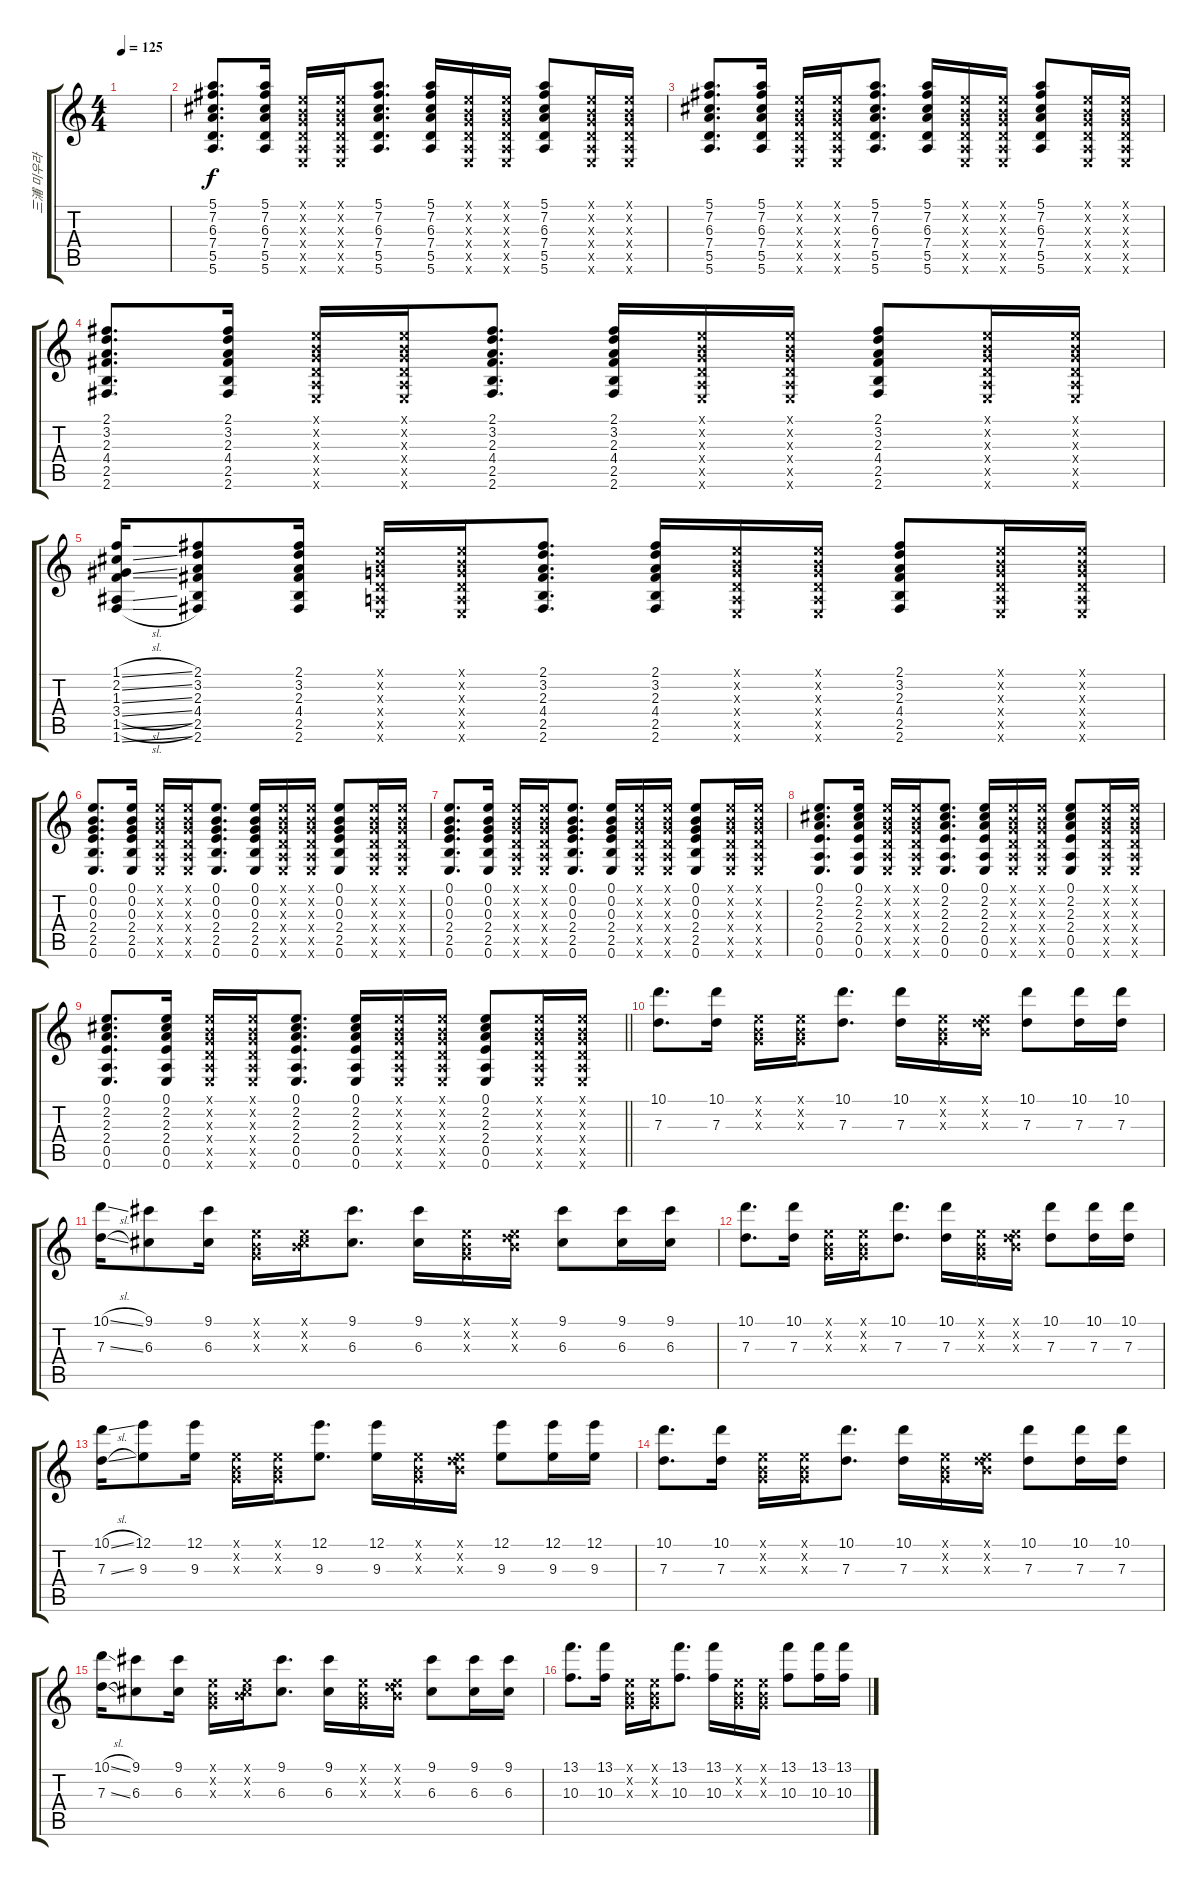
\track ("三浦 미우라" "三浦 미우라") {instrument acousticguitarsteel}
\staff {score tabs}
\tuning (E4 B3 G3 D3 A2 E2) {hide}
\ts (4 4)
\tempo 125
\clef g2
\ks c
|
(5.1 7.2 6.3 7.4 5.5 5.6).8{d} (5.1 7.2 6.3 7.4 5.5 5.6).16 (0.1{x} 0.2{x} 0.3{x} 0.4{x} 0.5{x} 0.6{x}).16 (0.1{x} 0.2{x} 0.3{x} 0.4{x} 0.5{x} 0.6{x}).16 (5.1 7.2 6.3 7.4 5.5 5.6).8{d} (5.1 7.2 6.3 7.4 5.5 5.6).16 (0.1{x} 0.2{x} 0.3{x} 0.4{x} 0.5{x} 0.6{x}).16 (0.1{x} 0.2{x} 0.3{x} 0.4{x} 0.5{x} 0.6{x}).16 (5.1 7.2 6.3 7.4 5.5 5.6).8 (0.1{x} 0.2{x} 0.3{x} 0.4{x} 0.5{x} 0.6{x}).16 (0.1{x} 0.2{x} 0.3{x} 0.4{x} 0.5{x} 0.6{x}).16 |
(5.1 7.2 6.3 7.4 5.5 5.6).8{d} (5.1 7.2 6.3 7.4 5.5 5.6).16 (0.1{x} 0.2{x} 0.3{x} 0.4{x} 0.5{x} 0.6{x}).16 (0.1{x} 0.2{x} 0.3{x} 0.4{x} 0.5{x} 0.6{x}).16 (5.1 7.2 6.3 7.4 5.5 5.6).8{d} (5.1 7.2 6.3 7.4 5.5 5.6).16 (0.1{x} 0.2{x} 0.3{x} 0.4{x} 0.5{x} 0.6{x}).16 (0.1{x} 0.2{x} 0.3{x} 0.4{x} 0.5{x} 0.6{x}).16 (5.1 7.2 6.3 7.4 5.5 5.6).8 (0.1{x} 0.2{x} 0.3{x} 0.4{x} 0.5{x} 0.6{x}).16 (0.1{x} 0.2{x} 0.3{x} 0.4{x} 0.5{x} 0.6{x}).16 |
(2.1 3.2 2.3 4.4 2.5 2.6).8{d} (2.1 3.2 2.3 4.4 2.5 2.6).16 (0.1{x} 0.2{x} 0.3{x} 0.4{x} 0.5{x} 0.6{x}).16 (0.1{x} 0.2{x} 0.3{x} 0.4{x} 0.5{x} 0.6{x}).16 (2.1 3.2 2.3 4.4 2.5 2.6).8{d} (2.1 3.2 2.3 4.4 2.5 2.6).16 (0.1{x} 0.2{x} 0.3{x} 0.4{x} 0.5{x} 0.6{x}).16 (0.1{x} 0.2{x} 0.3{x} 0.4{x} 0.5{x} 0.6{x}).16 (2.1 3.2 2.3 4.4 2.5 2.6).8 (0.1{x} 0.2{x} 0.3{x} 0.4{x} 0.5{x} 0.6{x}).16 (0.1{x} 0.2{x} 0.3{x} 0.4{x} 0.5{x} 0.6{x}).16 |
(1.1{sl} 2.2{sl} 1.3{sl} 3.4{sl} 1.5{sl} 1.6{sl}).16 (2.1 3.2 2.3 4.4 2.5 2.6).8 (2.1 3.2 2.3 4.4 2.5 2.6).16 (0.1{x} 0.2{x} 0.3{x} 0.4{x} 0.5{x} 0.6{x}).16 (0.1{x} 0.2{x} 0.3{x} 0.4{x} 0.5{x} 0.6{x}).16 (2.1 3.2 2.3 4.4 2.5 2.6).8{d} (2.1 3.2 2.3 4.4 2.5 2.6).16 (0.1{x} 0.2{x} 0.3{x} 0.4{x} 0.5{x} 0.6{x}).16 (0.1{x} 0.2{x} 0.3{x} 0.4{x} 0.5{x} 0.6{x}).16 (2.1 3.2 2.3 4.4 2.5 2.6).8 (0.1{x} 0.2{x} 0.3{x} 0.4{x} 0.5{x} 0.6{x}).16 (0.1{x} 0.2{x} 0.3{x} 0.4{x} 0.5{x} 0.6{x}).16 |
(0.1 0.2 0.3 2.4 2.5 0.6).8{d} (0.1 0.2 0.3 2.4 2.5 0.6).16 (0.1{x} 0.2{x} 0.3{x} 0.4{x} 0.5{x} 0.6{x}).16 (0.1{x} 0.2{x} 0.3{x} 0.4{x} 0.5{x} 0.6{x}).16 (0.1 0.2 0.3 2.4 2.5 0.6).8{d} (0.1 0.2 0.3 2.4 2.5 0.6).16 (0.1{x} 0.2{x} 0.3{x} 0.4{x} 0.5{x} 0.6{x}).16 (0.1{x} 0.2{x} 0.3{x} 0.4{x} 0.5{x} 0.6{x}).16 (0.1 0.2 0.3 2.4 2.5 0.6).8 (0.1{x} 0.2{x} 0.3{x} 0.4{x} 0.5{x} 0.6{x}).16 (0.1{x} 0.2{x} 0.3{x} 0.4{x} 0.5{x} 0.6{x}).16 |
(0.1 0.2 0.3 2.4 2.5 0.6).8{d} (0.1 0.2 0.3 2.4 2.5 0.6).16 (0.1{x} 0.2{x} 0.3{x} 0.4{x} 0.5{x} 0.6{x}).16 (0.1{x} 0.2{x} 0.3{x} 0.4{x} 0.5{x} 0.6{x}).16 (0.1 0.2 0.3 2.4 2.5 0.6).8{d} (0.1 0.2 0.3 2.4 2.5 0.6).16 (0.1{x} 0.2{x} 0.3{x} 0.4{x} 0.5{x} 0.6{x}).16 (0.1{x} 0.2{x} 0.3{x} 0.4{x} 0.5{x} 0.6{x}).16 (0.1 0.2 0.3 2.4 2.5 0.6).8 (0.1{x} 0.2{x} 0.3{x} 0.4{x} 0.5{x} 0.6{x}).16 (0.1{x} 0.2{x} 0.3{x} 0.4{x} 0.5{x} 0.6{x}).16 |
(0.1 2.2 2.3 2.4 0.5 0.6).8{d} (0.1 2.2 2.3 2.4 0.5 0.6).16 (0.1{x} 0.2{x} 0.3{x} 0.4{x} 0.5{x} 0.6{x}).16 (0.1{x} 0.2{x} 0.3{x} 0.4{x} 0.5{x} 0.6{x}).16 (0.1 2.2 2.3 2.4 0.5 0.6).8{d} (0.1 2.2 2.3 2.4 0.5 0.6).16 (0.1{x} 0.2{x} 0.3{x} 0.4{x} 0.5{x} 0.6{x}).16 (0.1{x} 0.2{x} 0.3{x} 0.4{x} 0.5{x} 0.6{x}).16 (0.1 2.2 2.3 2.4 0.5 0.6).8 (0.1{x} 0.2{x} 0.3{x} 0.4{x} 0.5{x} 0.6{x}).16 (0.1{x} 0.2{x} 0.3{x} 0.4{x} 0.5{x} 0.6{x}).16 |
\barLineRight lightlight
(0.1 2.2 2.3 2.4 0.5 0.6).8{d} (0.1 2.2 2.3 2.4 0.5 0.6).16 (0.1{x} 0.2{x} 0.3{x} 0.4{x} 0.5{x} 0.6{x}).16 (0.1{x} 0.2{x} 0.3{x} 0.4{x} 0.5{x} 0.6{x}).16 (0.1 2.2 2.3 2.4 0.5 0.6).8{d} (0.1 2.2 2.3 2.4 0.5 0.6).16 (0.1{x} 0.2{x} 0.3{x} 0.4{x} 0.5{x} 0.6{x}).16 (0.1{x} 0.2{x} 0.3{x} 0.4{x} 0.5{x} 0.6{x}).16 (0.1 2.2 2.3 2.4 0.5 0.6).8 (0.1{x} 0.2{x} 0.3{x} 0.4{x} 0.5{x} 0.6{x}).16 (0.1{x} 0.2{x} 0.3{x} 0.4{x} 0.5{x} 0.6{x}).16 |
(10.1 7.3).8{d} (10.1 7.3).16 (0.1{x} 0.2{x} 0.3{x}).16 (0.1{x} 0.2{x} 0.3{x}).16 (10.1 7.3).8{d} (10.1 7.3).16 (0.1{x} 0.2{x} 0.3{x}).16 (0.1{x} 0.2{x} 7.3{x}).16 (10.1 7.3).8 (10.1 7.3).16 (10.1 7.3).16 |
(10.1{sl} 7.3{sl}).16 (9.1 6.3).8 (9.1 6.3).16 (0.1{x} 0.2{x} 0.3{x}).16 (0.1{x} 0.2{x} 6.3{x}).16 (9.1 6.3).8{d} (9.1 6.3).16 (0.1{x} 0.2{x} 0.3{x}).16 (0.1{x} 0.2{x} 7.3{x}).16 (9.1 6.3).8 (9.1 6.3).16 (9.1 6.3).16 |
(10.1 7.3).8{d} (10.1 7.3).16 (0.1{x} 0.2{x} 0.3{x}).16 (0.1{x} 0.2{x} 0.3{x}).16 (10.1 7.3).8{d} (10.1 7.3).16 (0.1{x} 0.2{x} 0.3{x}).16 (0.1{x} 0.2{x} 7.3{x}).16 (10.1 7.3).8 (10.1 7.3).16 (10.1 7.3).16 |
(10.1{sl} 7.3{sl}).16 (12.1 9.3).8 (12.1 9.3).16 (0.1{x} 0.2{x} 0.3{x}).16 (0.1{x} 0.2{x} 0.3{x}).16 (12.1 9.3).8{d} (12.1 9.3).16 (0.1{x} 0.2{x} 0.3{x}).16 (0.1{x} 0.2{x} 7.3{x}).16 (12.1 9.3).8 (12.1 9.3).16 (12.1 9.3).16 |
(10.1 7.3).8{d} (10.1 7.3).16 (0.1{x} 0.2{x} 0.3{x}).16 (0.1{x} 0.2{x} 0.3{x}).16 (10.1 7.3).8{d} (10.1 7.3).16 (0.1{x} 0.2{x} 0.3{x}).16 (0.1{x} 0.2{x} 7.3{x}).16 (10.1 7.3).8 (10.1 7.3).16 (10.1 7.3).16 |
(10.1{sl} 7.3{sl}).16 (9.1 6.3).8 (9.1 6.3).16 (0.1{x} 0.2{x} 0.3{x}).16 (0.1{x} 0.2{x} 6.3{x}).16 (9.1 6.3).8{d} (9.1 6.3).16 (0.1{x} 0.2{x} 0.3{x}).16 (0.1{x} 0.2{x} 7.3{x}).16 (9.1 6.3).8 (9.1 6.3).16 (9.1 6.3).16 |
(13.1 10.3).8{d} (13.1 10.3).16 (0.1{x} 0.2{x} 0.3{x}).16 (0.1{x} 0.2{x} 0.3{x}).16 (13.1 10.3).8{d} (13.1 10.3).16 (0.1{x} 0.2{x} 0.3{x}).16 (0.1{x} 0.2{x} 0.3{x}).16 (13.1 10.3).8 (13.1 10.3).16 (13.1 10.3).16
